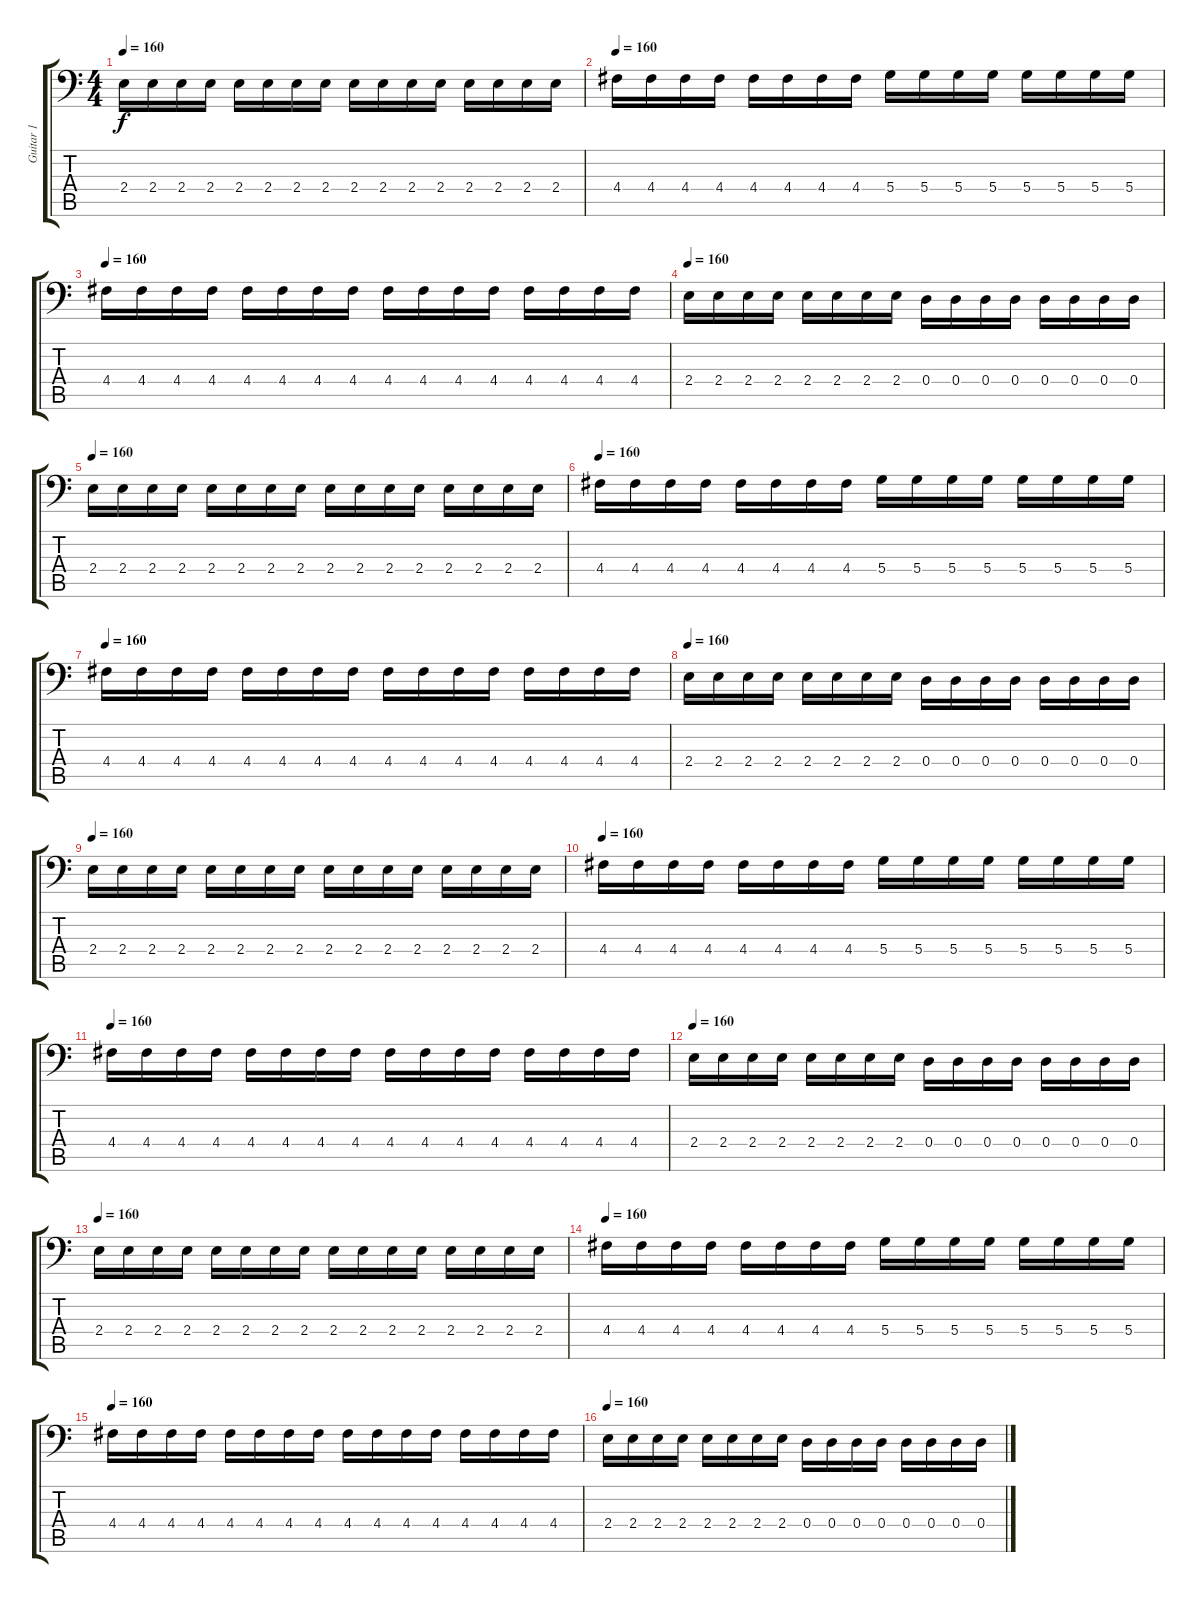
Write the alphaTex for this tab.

\track ("Guitar 1" "Guitar 1") {instrument distortionguitar}
\staff {score tabs}
\tuning (E3 B2 G2 D2 A1 E1) {hide}
\ts (4 4)
\tempo 160
\clef f4
\ks c
2.4.16{dy f} 2.4.16 2.4.16 2.4.16 2.4.16 2.4.16 2.4.16 2.4.16 2.4.16 2.4.16 2.4.16 2.4.16 2.4.16 2.4.16 2.4.16 2.4.16 |
\tempo 160
4.4.16 4.4.16 4.4.16 4.4.16 4.4.16 4.4.16 4.4.16 4.4.16 5.4.16 5.4.16 5.4.16 5.4.16 5.4.16 5.4.16 5.4.16 5.4.16 |
\tempo 160
4.4.16 4.4.16 4.4.16 4.4.16 4.4.16 4.4.16 4.4.16 4.4.16 4.4.16 4.4.16 4.4.16 4.4.16 4.4.16 4.4.16 4.4.16 4.4.16 |
\tempo 160
2.4.16 2.4.16 2.4.16 2.4.16 2.4.16 2.4.16 2.4.16 2.4.16 0.4.16 0.4.16 0.4.16 0.4.16 0.4.16 0.4.16 0.4.16 0.4.16 |
\tempo 160
2.4.16 2.4.16 2.4.16 2.4.16 2.4.16 2.4.16 2.4.16 2.4.16 2.4.16 2.4.16 2.4.16 2.4.16 2.4.16 2.4.16 2.4.16 2.4.16 |
\tempo 160
4.4.16 4.4.16 4.4.16 4.4.16 4.4.16 4.4.16 4.4.16 4.4.16 5.4.16 5.4.16 5.4.16 5.4.16 5.4.16 5.4.16 5.4.16 5.4.16 |
\tempo 160
4.4.16 4.4.16 4.4.16 4.4.16 4.4.16 4.4.16 4.4.16 4.4.16 4.4.16 4.4.16 4.4.16 4.4.16 4.4.16 4.4.16 4.4.16 4.4.16 |
\tempo 160
2.4.16 2.4.16 2.4.16 2.4.16 2.4.16 2.4.16 2.4.16 2.4.16 0.4.16 0.4.16 0.4.16 0.4.16 0.4.16 0.4.16 0.4.16 0.4.16 |
\tempo 160
2.4.16 2.4.16 2.4.16 2.4.16 2.4.16 2.4.16 2.4.16 2.4.16 2.4.16 2.4.16 2.4.16 2.4.16 2.4.16 2.4.16 2.4.16 2.4.16 |
\tempo 160
4.4.16 4.4.16 4.4.16 4.4.16 4.4.16 4.4.16 4.4.16 4.4.16 5.4.16 5.4.16 5.4.16 5.4.16 5.4.16 5.4.16 5.4.16 5.4.16 |
\tempo 160
4.4.16 4.4.16 4.4.16 4.4.16 4.4.16 4.4.16 4.4.16 4.4.16 4.4.16 4.4.16 4.4.16 4.4.16 4.4.16 4.4.16 4.4.16 4.4.16 |
\tempo 160
2.4.16 2.4.16 2.4.16 2.4.16 2.4.16 2.4.16 2.4.16 2.4.16 0.4.16 0.4.16 0.4.16 0.4.16 0.4.16 0.4.16 0.4.16 0.4.16 |
\tempo 160
2.4.16 2.4.16 2.4.16 2.4.16 2.4.16 2.4.16 2.4.16 2.4.16 2.4.16 2.4.16 2.4.16 2.4.16 2.4.16 2.4.16 2.4.16 2.4.16 |
\tempo 160
4.4.16 4.4.16 4.4.16 4.4.16 4.4.16 4.4.16 4.4.16 4.4.16 5.4.16 5.4.16 5.4.16 5.4.16 5.4.16 5.4.16 5.4.16 5.4.16 |
\tempo 160
4.4.16 4.4.16 4.4.16 4.4.16 4.4.16 4.4.16 4.4.16 4.4.16 4.4.16 4.4.16 4.4.16 4.4.16 4.4.16 4.4.16 4.4.16 4.4.16 |
\tempo 160
2.4.16 2.4.16 2.4.16 2.4.16 2.4.16 2.4.16 2.4.16 2.4.16 0.4.16 0.4.16 0.4.16 0.4.16 0.4.16 0.4.16 0.4.16 0.4.16
